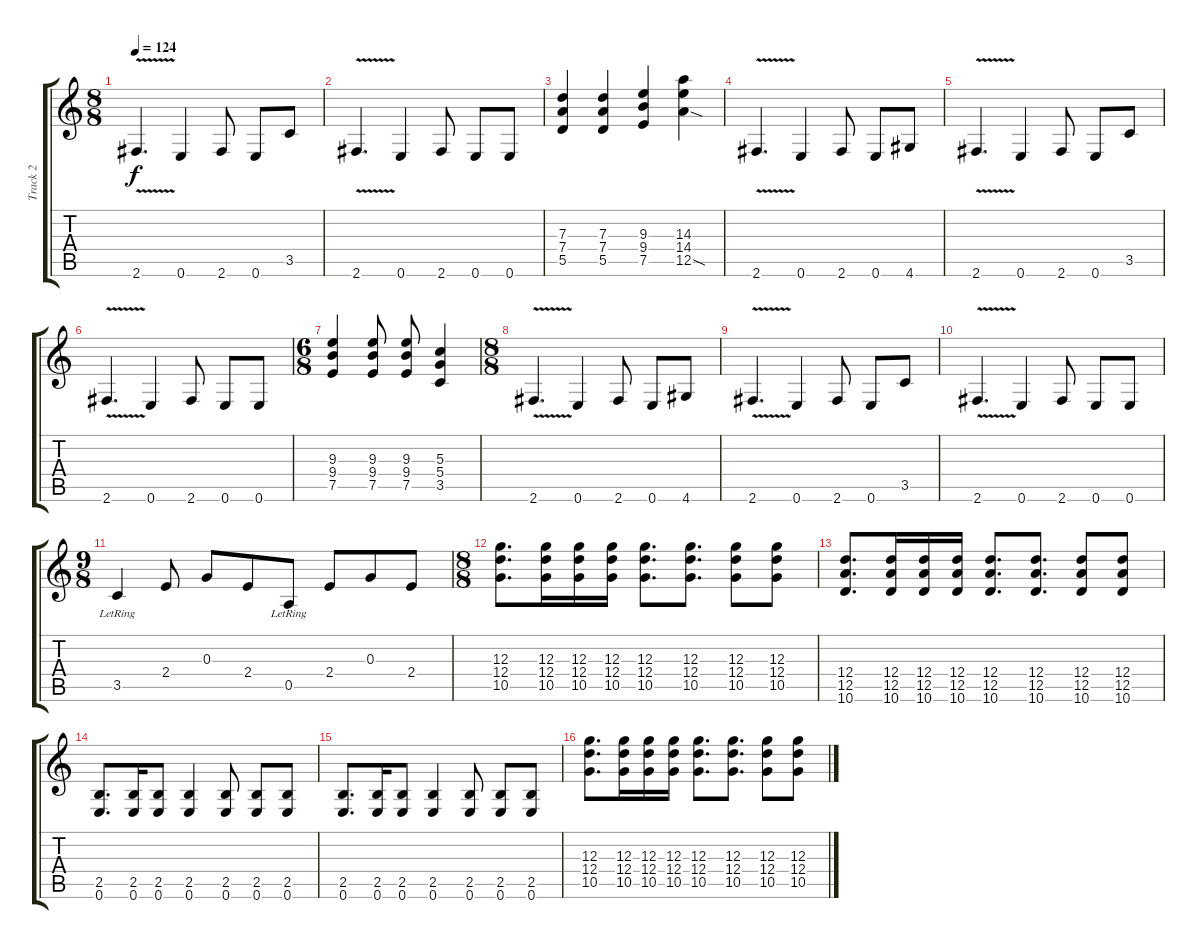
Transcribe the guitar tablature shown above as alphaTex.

\track ("Track 2" "Track 2") {instrument distortionguitar}
\staff {score tabs}
\tuning (E4 B3 G3 D3 A2 E2) {hide}
\ts (8 8)
\tempo 124
\clef g2
\ks c
2.6{v}.4{d dy f} 0.6.4 2.6.8 0.6.8 3.5.8 |
2.6{v}.4{d} 0.6.4 2.6.8 0.6.8 0.6.8 |
(7.3 7.4 5.5).4 (7.3 7.4 5.5).4 (9.3 9.4 7.5).4 (14.3 14.4 12.5{sod}).4 |
2.6{v}.4{d volume 13 balance 8} 0.6.4 2.6.8 0.6.8 4.6.8 |
2.6{v}.4{d} 0.6.4 2.6.8 0.6.8 3.5.8 |
2.6{v}.4{d} 0.6.4 2.6.8 0.6.8 0.6.8 |
\ts (6 8)
(9.3 9.4 7.5).4 (9.3 9.4 7.5).8 (9.3 9.4 7.5).8 (5.3 5.4 3.5).4 |
\ts (8 8)
2.6{v}.4{d volume 13 balance 8} 0.6.4 2.6.8 0.6.8 4.6.8 |
2.6{v}.4{d} 0.6.4 2.6.8 0.6.8 3.5.8 |
2.6{v}.4{d} 0.6.4 2.6.8 0.6.8 0.6.8 |
\ts (9 8)
3.5{lr}.4 2.4.8 0.3.8 2.4.8 0.5{lr}.8 2.4.8 0.3.8 2.4.8 |
\ts (8 8)
(12.3 12.4 10.5).8{d} (12.3 12.4 10.5).16 (12.3 12.4 10.5).16 (12.3 12.4 10.5).16 (12.3 12.4 10.5).8{d} (12.3 12.4 10.5).8{d} (12.3 12.4 10.5).8 (12.3 12.4 10.5).8 |
(12.4 12.5 10.6).8{d} (12.4 12.5 10.6).16 (12.4 12.5 10.6).16 (12.4 12.5 10.6).16 (12.4 12.5 10.6).8{d} (12.4 12.5 10.6).8{d} (12.4 12.5 10.6).8 (12.4 12.5 10.6).8 |
(2.5 0.6).8{d} (2.5 0.6).16 (2.5 0.6).8 (2.5 0.6).4 (2.5 0.6).8 (2.5 0.6).8 (2.5 0.6).8 |
(2.5 0.6).8{d} (2.5 0.6).16 (2.5 0.6).8 (2.5 0.6).4 (2.5 0.6).8 (2.5 0.6).8 (2.5 0.6).8 |
(12.3 12.4 10.5).8{d} (12.3 12.4 10.5).16 (12.3 12.4 10.5).16 (12.3 12.4 10.5).16 (12.3 12.4 10.5).8{d} (12.3 12.4 10.5).8{d} (12.3 12.4 10.5).8 (12.3 12.4 10.5).8
